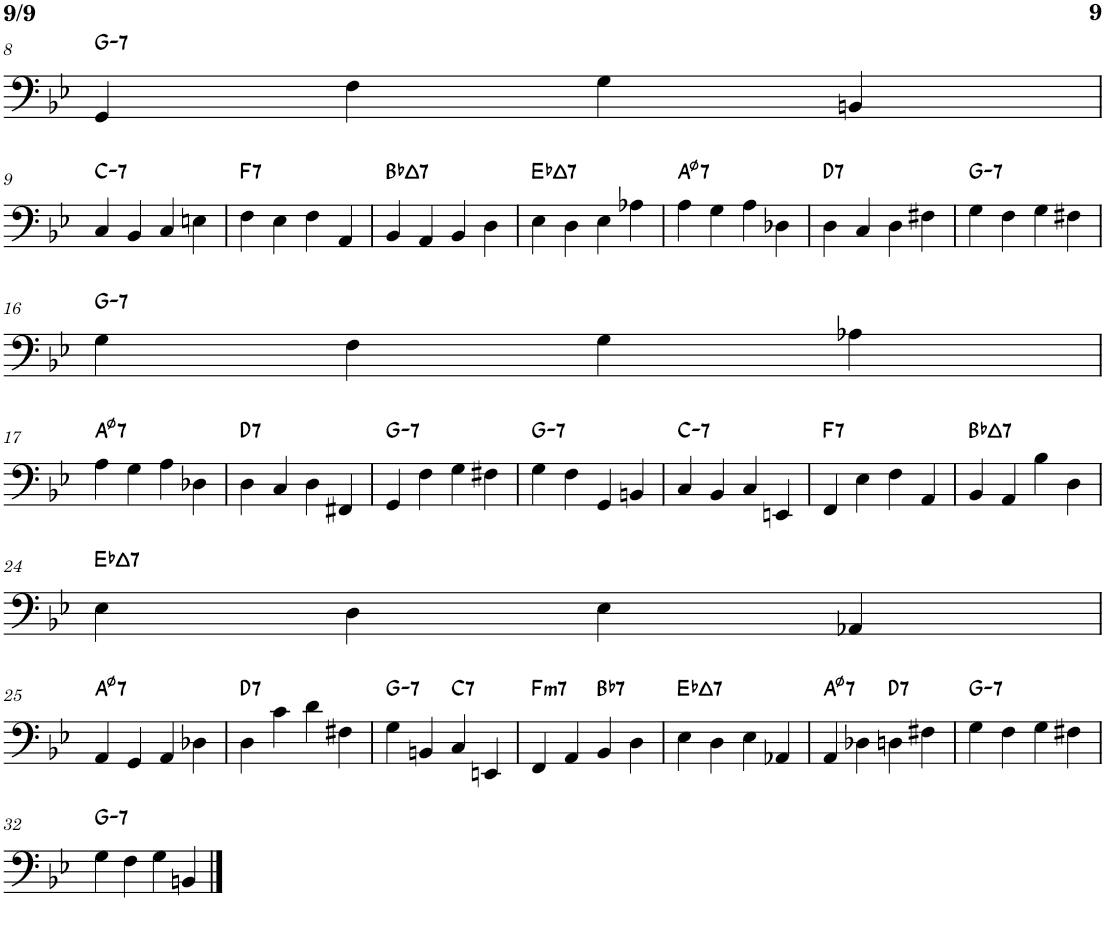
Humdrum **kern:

**kern	**harte
*part1	*part1
*staff1	*
*I"Bass Guitar	*
*I'B. Guit.	*
!!LO:PB:g=z
*clefF4	*
*Trd7c12	*
*k[b-e-]	*
*M4/4	*
=8	=8
!	!LO:H:kt=7
4GG/	G:min7
4F\	.
4G\	.
4BBn/	.
!!LO:LB:g=z
=9	=9
!	!LO:H:kt=7
4C/	C:min7
4BB-/	.
4C/	.
4En\	.
=10	=10
!	!LO:H:kt=7
4F\	F:7
4E-\	.
4F\	.
4AA/	.
=11	=11
!	!LO:H:kt=7
4BB-/	Bb:maj7
4AA/	.
4BB-/	.
4D\	.
=12	=12
!	!LO:H:kt=7
4E-\	Eb:maj7
4D\	.
4E-\	.
4A-X\	.
=13	=13
!	!LO:H:kt=7
4A\	A:hdim7
4G\	.
4A\	.
4D-X\	.
=14	=14
!	!LO:H:kt=7
4D\	D:7
4C/	.
4D\	.
4F#X\	.
=15	=15
!	!LO:H:kt=7
4G\	G:min7
4F\	.
4G\	.
4F#X\	.
!!LO:LB:g=z
=16	=16
!	!LO:H:kt=7
4G\	G:min7
4F\	.
4G\	.
4A-X\	.
!!LO:LB:g=z
=17	=17
!	!LO:H:kt=7
4A\	A:hdim7
4G\	.
4A\	.
4D-X\	.
=18	=18
!	!LO:H:kt=7
4D\	D:7
4C/	.
4D\	.
4FF#X/	.
=19	=19
!	!LO:H:kt=7
4GG/	G:min7
4F\	.
4G\	.
4F#X\	.
=20	=20
!	!LO:H:kt=7
4G\	G:min7
4F\	.
4GG/	.
4BBn/	.
=21	=21
!	!LO:H:kt=7
4C/	C:min7
4BB-/	.
4C/	.
4EEn/	.
=22	=22
!	!LO:H:kt=7
4FF/	F:7
4E-\	.
4F\	.
4AA/	.
=23	=23
!	!LO:H:kt=7
4BB-/	Bb:maj7
4AA/	.
4B-\	.
4D\	.
!!LO:LB:g=z
=24	=24
!	!LO:H:kt=7
4E-\	Eb:maj7
4D\	.
4E-\	.
4AA-X/	.
!!LO:LB:g=z
=25	=25
!	!LO:H:kt=7
4AA/	A:hdim7
4GG/	.
4AA/	.
4D-X\	.
=26	=26
!	!LO:H:kt=7
4D\	D:7
4c\	.
4d\	.
4F#X\	.
=27	=27
!	!LO:H:kt=7
4G\	G:min7
4BBn/	.
!	!LO:H:kt=7
4C/	C:7
4EEn/	.
=28	=28
!	!LO:H:kt=m7
4FF/	F:min7
4AA/	.
!	!LO:H:kt=7
4BB-/	Bb:7
4D\	.
=29	=29
!	!LO:H:kt=7
4E-\	Eb:maj7
4D\	.
4E-\	.
4AA-X/	.
=30	=30
!	!LO:H:kt=7
4AA/	A:hdim7
4D-X\	.
!	!LO:H:kt=7
4Dn\	D:7
4F#X\	.
=31	=31
!	!LO:H:kt=7
4G\	G:min7
4F\	.
4G\	.
4F#X\	.
!!LO:LB:g=z
=32	=32
!	!LO:H:kt=7
4G\	G:min7
4F\	.
4G\	.
4BBn/	.
==	==
*-	*-
